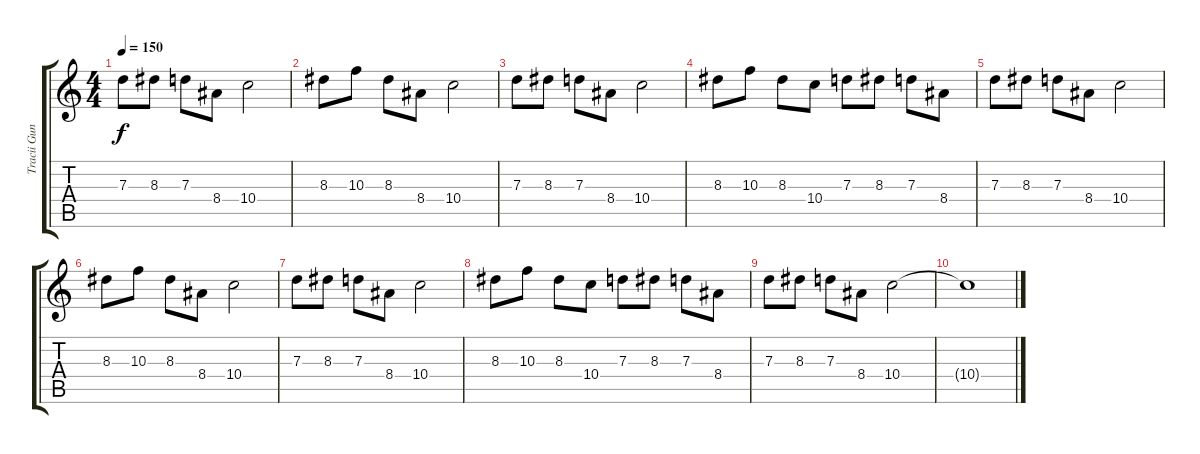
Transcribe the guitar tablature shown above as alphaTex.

\track ("Tracii Guns-Lead Guitar" "Tracii Gun") {instrument distortionguitar}
\staff {score tabs}
\tuning (E4 B3 G3 D3 A2 E2) {hide}
\ts (4 4)
\tempo 150
\clef g2
\ks c
7.3.8{dy f instrument distortionguitar} 8.3.8 7.3.8 8.4.8 10.4.2 |
8.3.8 10.3.8 8.3.8 8.4.8 10.4.2 |
7.3.8 8.3.8 7.3.8 8.4.8 10.4.2 |
8.3.8 10.3.8 8.3.8 10.4.8 7.3.8 8.3.8 7.3.8 8.4.8 |
7.3.8 8.3.8 7.3.8 8.4.8 10.4.2 |
8.3.8 10.3.8 8.3.8 8.4.8 10.4.2 |
7.3.8 8.3.8 7.3.8 8.4.8 10.4.2 |
8.3.8 10.3.8 8.3.8 10.4.8 7.3.8 8.3.8 7.3.8 8.4.8 |
7.3.8 8.3.8 7.3.8 8.4.8 10.4.2 |
10.4{t}.1
